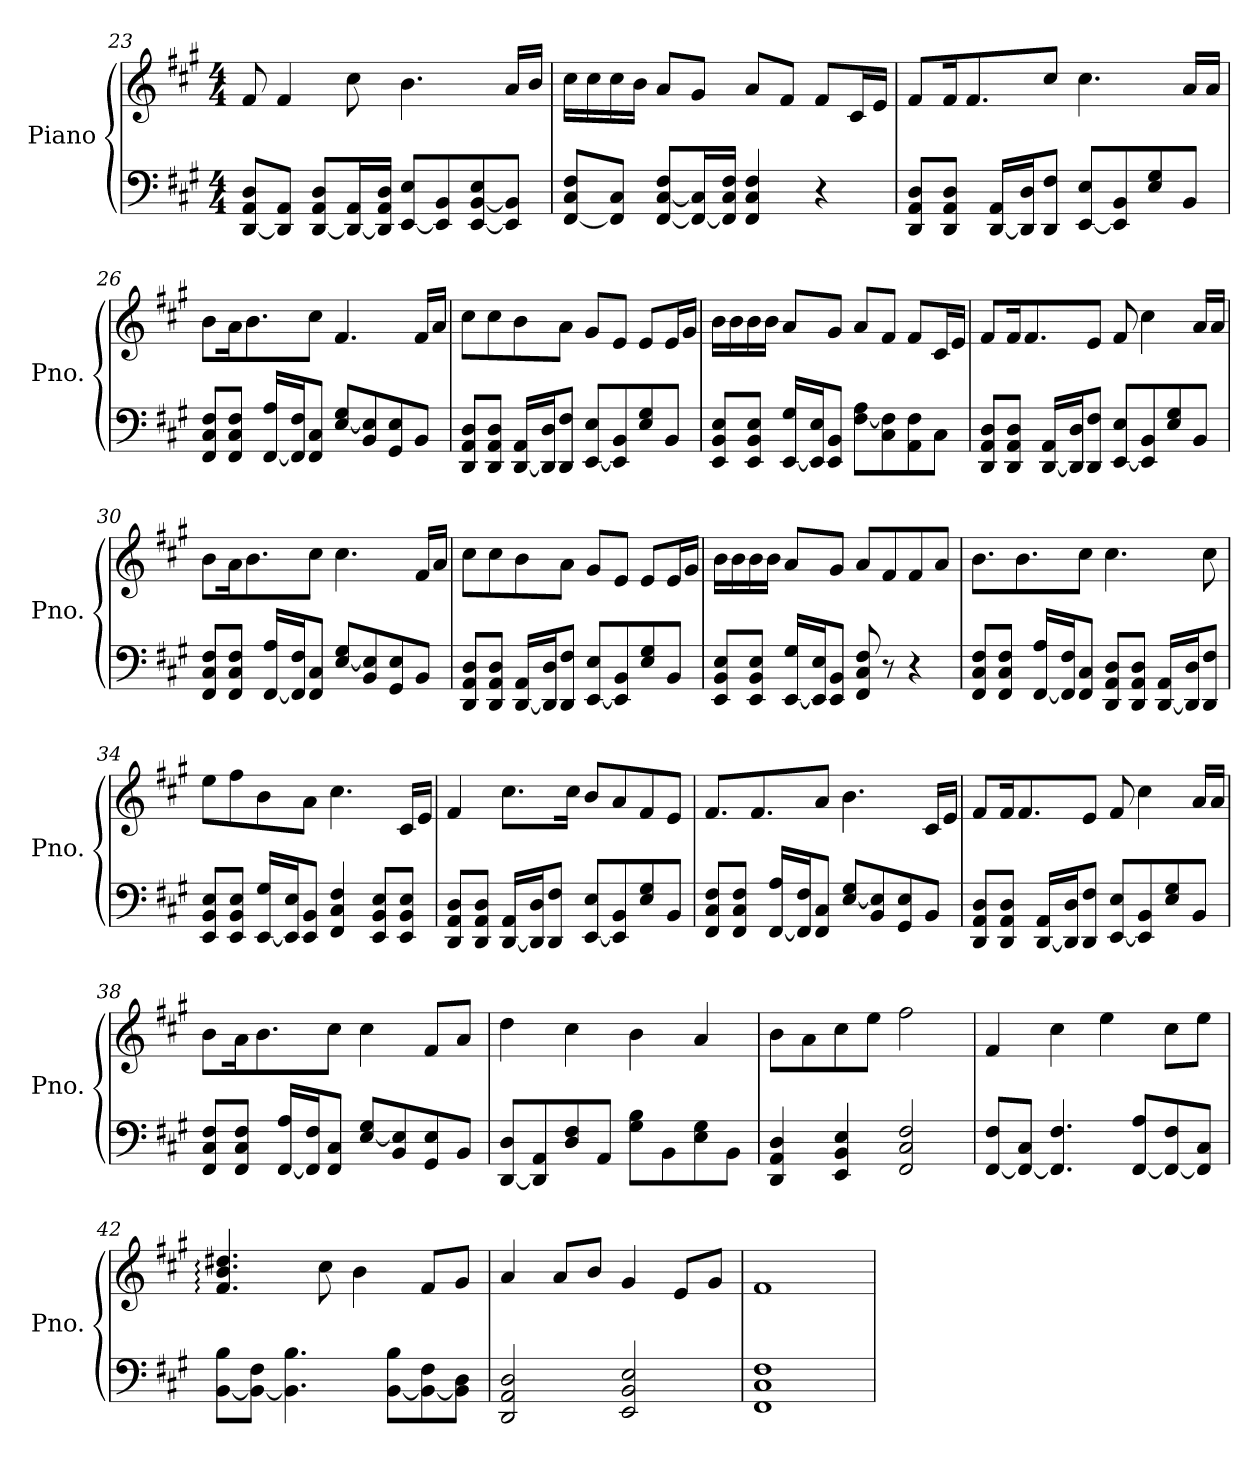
**kern	**kern
*part1	*part1
*staff2	*staff1
*I"Piano	*
*I'Pno.	*
*clefF4	*clefG2
*k[f#c#g#]	*k[f#c#g#]
*M4/4	*M4/4
=23	=23
[8DD/ 8AA/ 8D/L	8f#/
8DD/] 8AA/J	4f#/
[8DD/ 8AA/ 8D/L	.
16DD/_ 16AA/L	8cc#\
16DD/] 16AA/ 16D/JJ	.
[8EE/ 8E/L	4.b\
8EE/] 8BB/	.
[8EE/ [8BB/ 8E/	.
8EE/] 8BB/]J	16a/LL
.	16b/JJ
=24	=24
[8FF#/ 8C#/ 8F#/L	16cc#\LL
.	16cc#\
8FF#/] 8C#/J	16cc#\
.	16b\JJ
[8FF#/ [8C#/ 8F#/L	8a/L
16FF#/_ 16C#/]L	8g#/J
16FF#/] 16C#/ 16F#/JJ	.
4FF#/ 4C#/ 4F#/	8a/L
.	8f#/J
4r	8f#/L
.	16c#/L
.	16e/JJ
!!LO:LB:g=z
=25	=25
8DD/ 8AA/ 8D/L	8f#/L
8DD/ 8AA/ 8D/J	16f#/K
.	8.f#/
[16DD/ 16AA/LL	.
16DD/] 16D/J	.
8DD/ 8F#/J	8cc#/J
[8EE/ 8E/L	4.cc#\
8EE/] 8BB/	.
8E/ 8G#/	.
8BB/J	16a/LL
.	16a/JJ
=26	=26
8FF#/ 8C#/ 8F#/L	8b\L
8FF#/ 8C#/ 8F#/J	16a\K
.	8.b\
[16FF#/ 16A/LL	.
16FF#/] 16F#/J	.
8FF#/ 8C#/J	8cc#\J
[8E/ 8G#/L	4.f#/
8BB/ 8E/]	.
8GG#/ 8E/	.
8BB/J	16f#/LL
.	16a/JJ
=27	=27
8DD/ 8AA/ 8D/L	8cc#\L
8DD/ 8AA/ 8D/J	8cc#\
[16DD/ 16AA/LL	8b\
16DD/] 16D/J	.
8DD/ 8F#/J	8a\J
[8EE/ 8E/L	8g#/L
8EE/] 8BB/	8e/J
8E/ 8G#/	8e/L
8BB/J	16e/L
.	16g#/JJ
!!LO:LB:g=z
=28	=28
8EE/ 8BB/ 8E/L	16b\LL
.	16b\
8EE/ 8BB/ 8E/J	16b\
.	16b\JJ
[16EE/ 16G#/LL	8a/L
16EE/] 16E/J	.
8EE/ 8BB/J	8g#/J
[8F#\ 8A\L	8a/L
8C#\ 8F#\]	8f#/J
8AA\ 8F#\	8f#/L
8C#\J	16c#/L
.	16e/JJ
=29	=29
8DD/ 8AA/ 8D/L	8f#/L
8DD/ 8AA/ 8D/J	16f#/K
.	8.f#/
[16DD/ 16AA/LL	.
16DD/] 16D/J	.
8DD/ 8F#/J	8e/J
[8EE/ 8E/L	8f#/
8EE/] 8BB/	4cc#\
8E/ 8G#/	.
8BB/J	16a/LL
.	16a/JJ
=30	=30
8FF#/ 8C#/ 8F#/L	8b\L
8FF#/ 8C#/ 8F#/J	16a\K
.	8.b\
[16FF#/ 16A/LL	.
16FF#/] 16F#/J	.
8FF#/ 8C#/J	8cc#\J
[8E/ 8G#/L	4.cc#\
8BB/ 8E/]	.
8GG#/ 8E/	.
8BB/J	16f#/LL
.	16a/JJ
!!LO:LB:g=z
=31	=31
8DD/ 8AA/ 8D/L	8cc#\L
8DD/ 8AA/ 8D/J	8cc#\
[16DD/ 16AA/LL	8b\
16DD/] 16D/J	.
8DD/ 8F#/J	8a\J
[8EE/ 8E/L	8g#/L
8EE/] 8BB/	8e/J
8E/ 8G#/	8e/L
8BB/J	16e/L
.	16g#/JJ
=32	=32
8EE/ 8BB/ 8E/L	16b\LL
.	16b\
8EE/ 8BB/ 8E/J	16b\
.	16b\JJ
[16EE/ 16G#/LL	8a/L
16EE/] 16E/J	.
8EE/ 8BB/J	8g#/J
8FF#/ 8C#/ 8F#/	8a/L
8r	8f#/
4r	8f#/
.	8a/J
=33	=33
8FF#/ 8C#/ 8F#/L	8.b\L
8FF#/ 8C#/ 8F#/J	.
.	8.b\
[16FF#/ 16A/LL	.
16FF#/] 16F#/J	.
8FF#/ 8C#/J	8cc#\J
8DD/ 8AA/ 8D/L	4.cc#\
8DD/ 8AA/ 8D/J	.
[16DD/ 16AA/LL	.
16DD/] 16D/J	.
8DD/ 8F#/J	8cc#\
!!LO:PB:g=z
=34	=34
8EE/ 8BB/ 8E/L	8ee\L
8EE/ 8BB/ 8E/J	8ff#\
[16EE/ 16G#/LL	8b\
16EE/] 16E/J	.
8EE/ 8BB/J	8a\J
4FF#/ 4C#/ 4F#/	4.cc#\
8EE/ 8BB/ 8E/L	.
8EE/ 8BB/ 8E/J	16c#/LL
.	16e/JJ
=35	=35
8DD/ 8AA/ 8D/L	4f#/
8DD/ 8AA/ 8D/J	.
[16DD/ 16AA/LL	8.cc#\L
16DD/] 16D/J	.
8DD/ 8F#/J	.
.	16cc#\Jk
[8EE/ 8E/L	8b/L
8EE/] 8BB/	8a/
8E/ 8G#/	8f#/
8BB/J	8e/J
=36	=36
8FF#/ 8C#/ 8F#/L	8.f#/L
8FF#/ 8C#/ 8F#/J	.
.	8.f#/
[16FF#/ 16A/LL	.
16FF#/] 16F#/J	.
8FF#/ 8C#/J	8a/J
[8E/ 8G#/L	4.b\
8BB/ 8E/]	.
8GG#/ 8E/	.
8BB/J	16c#/LL
.	16e/JJ
!!LO:LB:g=z
=37	=37
8DD/ 8AA/ 8D/L	8f#/L
8DD/ 8AA/ 8D/J	16f#/K
.	8.f#/
[16DD/ 16AA/LL	.
16DD/] 16D/J	.
8DD/ 8F#/J	8e/J
[8EE/ 8E/L	8f#/
8EE/] 8BB/	4cc#\
8E/ 8G#/	.
8BB/J	16a/LL
.	16a/JJ
=38	=38
8FF#/ 8C#/ 8F#/L	8b\L
8FF#/ 8C#/ 8F#/J	16a\K
.	8.b\
[16FF#/ 16A/LL	.
16FF#/] 16F#/J	.
8FF#/ 8C#/J	8cc#\J
[8E/ 8G#/L	4cc#\
8BB/ 8E/]	.
8GG#/ 8E/	8f#/L
8BB/J	8a/J
=39	=39
[8DD/ 8D/L	4dd\
8DD/] 8AA/	.
8D/ 8F#/	4cc#\
8AA/J	.
8G#\ 8B\L	4b\
8BB\	.
8E\ 8G#\	4a/
8BB\J	.
=40	=40
4DD/ 4AA/ 4D/	8b\L
.	8a\
4EE/ 4BB/ 4E/	8cc#\
.	8ee\J
2FF#/ 2C#/ 2F#/	2ff#\
!!LO:LB:g=z
=41	=41
[8FF#/ 8F#/L	4f#/
8FF#/_ 8C#/J	.
4.FF#/] 4.F#/	4cc#\
.	4ee\
[8FF#/ 8A/L	.
8FF#/_ 8F#/	8cc#\L
8FF#/] 8C#/J	8ee\J
=42	=42
[8BB\ 8B\L	4.f#/: 4.b/: 4.dd#X/:
8BB\_ 8F#\J	.
4.BB\] 4.B\	.
.	8cc#\
.	4b\
[8BB\ 8B\L	.
8BB\_ 8F#\	8f#/L
8BB\] 8D\J	8g#/J
=43	=43
2DD/ 2AA/ 2D/	4a/
.	8a/L
.	8b/J
2EE/ 2BB/ 2E/	4g#/
.	8e/L
.	8g#/J
=44	=44
1FF# 1C# 1F#	1f#
=	=
*-	*-
